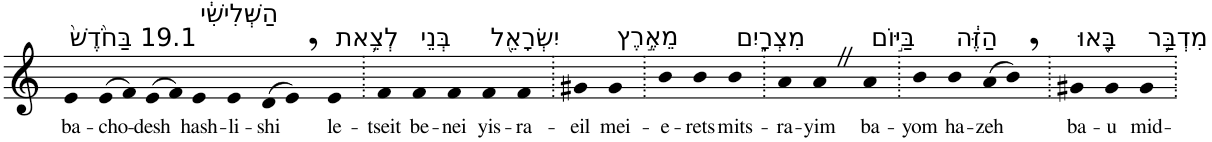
**kern	**text
*part1	*part1
*staff1	*staff1
*I"Piano	*
*I'Pno	*
*clefG2	*
*k[]	*
=1	=1
!LO:TX:a:t=19.1 בַּחֹ֙דֶשׁ֙	!
!	!LO:LY:b
4e	ba-
!	!LO:LY:b
(>8e	-cho-
8f)	.
!	!LO:LY:b
(>8e	-desh
8f)	.
!LO:TX:a:t=הַשְּׁלִישִׁ֔י	!
!	!LO:LY:b
4e	hash-
!	!LO:LY:b
4e	-li-
!	!LO:LY:b
(>8d	-shi
8e,)	.
!LO:TX:a:t=לְצֵ֥את	!
!	!LO:LY:b
4e	le-
=2.	=2.
!	!LO:LY:b
4f	-tseit
!LO:TX:a:t=בְּנֵי	!
!	!LO:LY:b
4f	be-
!	!LO:LY:b
4f	-nei
!LO:TX:a:t=יִשְׂרָאֵ֖ל	!
!	!LO:LY:b
4f	yis-
!	!LO:LY:b
4f	-ra-
=3.	=3.
!	!LO:LY:b
4g#X	-eil
!LO:TX:a:t=מֵאֶ֣רֶץ	!
!	!LO:LY:b
4g#	mei-
=4.	=4.
!	!LO:LY:b
4b	-e-
!	!LO:LY:b
4b	-rets
!LO:TX:a:t=מִצְרָ֑יִם	!
!	!LO:LY:b
4b	mits-
=5.	=5.
!	!LO:LY:b
4a	-ra-
!	!LO:LY:b
4aZ	-yim
!LO:TX:a:t=בַּיּ֣וֹם	!
!	!LO:LY:b
4a	ba-
=6.	=6.
!	!LO:LY:b
4b	-yom
!LO:TX:a:t=הַזֶּ֔ה	!
!	!LO:LY:b
4b	ha-
!	!LO:LY:b
(>8a	-zeh
8b,)	.
=7.	=7.
!LO:TX:a:t=בָּ֖אוּ	!
!	!LO:LY:b
4g#X	ba-
!	!LO:LY:b
4g#	-u
!LO:TX:a:t=מִדְבַּ֥ר	!
!	!LO:LY:b
4g#	mid-
=.	=.
*-	*-
